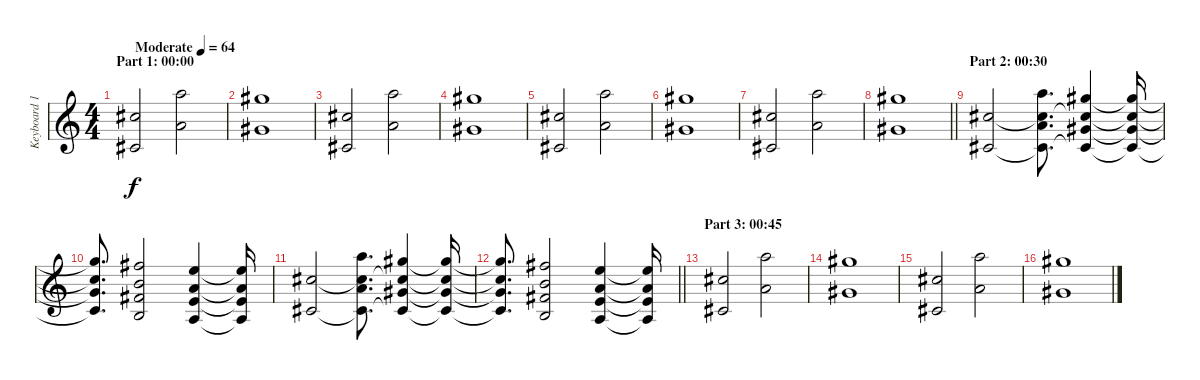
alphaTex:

\track ("Keyboard 1 (Strings)" "Keyboard 1") {instrument stringensemble1}
\staff {score}
\tuning (E4 B3 G3 D3 A2 E2 B1) {hide}
\ts (4 4)
\section ("" "Part 1: 00:00")
\tempo (64 "Moderate")
\clef g2
\ks c
(14.2 11.4).2{dy f instrument stringensemble1} (17.1 14.3).2 |
(16.1 13.3).1 |
(14.2 11.4).2 (17.1 14.3).2 |
(16.1 13.3).1 |
(14.2 11.4).2 (17.1 14.3).2 |
(16.1 13.3).1 |
(14.2 11.4).2 (17.1 14.3).2 |
\barLineRight lightlight
(16.1 13.3).1 |
\section ("" "Part 2: 00:30")
(14.2 11.4).2 (17.1 14.2{t} 14.3 11.4{t}).8{d} (16.1 14.2{t} 13.3 11.4{t}).4 (16.1{t} 14.2{t} 13.3{t} 11.4{t}).16 |
(16.1{t} 14.2{t} 13.3{t} 11.4{t}).8{d} (14.1 12.2 11.3 9.4).2 (12.1 10.2 9.3 7.4).4 (12.1{t} 10.2{t} 9.3{t} 7.4{t}).16 |
(14.2 11.4).2 (17.1 14.2{t} 14.3 11.4{t}).8{d} (16.1 14.2{t} 13.3 11.4{t}).4 (16.1{t} 14.2{t} 13.3{t} 11.4{t}).16 |
\barLineRight lightlight
(16.1{t} 14.2{t} 13.3{t} 11.4{t}).8{d} (14.1 12.2 11.3 9.4).2 (12.1 10.2 9.3 7.4).4 (12.1{t} 10.2{t} 9.3{t} 7.4{t}).16 |
\section ("" "Part 3: 00:45")
(14.2 11.4).2 (17.1 14.3).2 |
(16.1 13.3).1 |
(14.2 11.4).2 (17.1 14.3).2 |
(16.1 13.3).1
